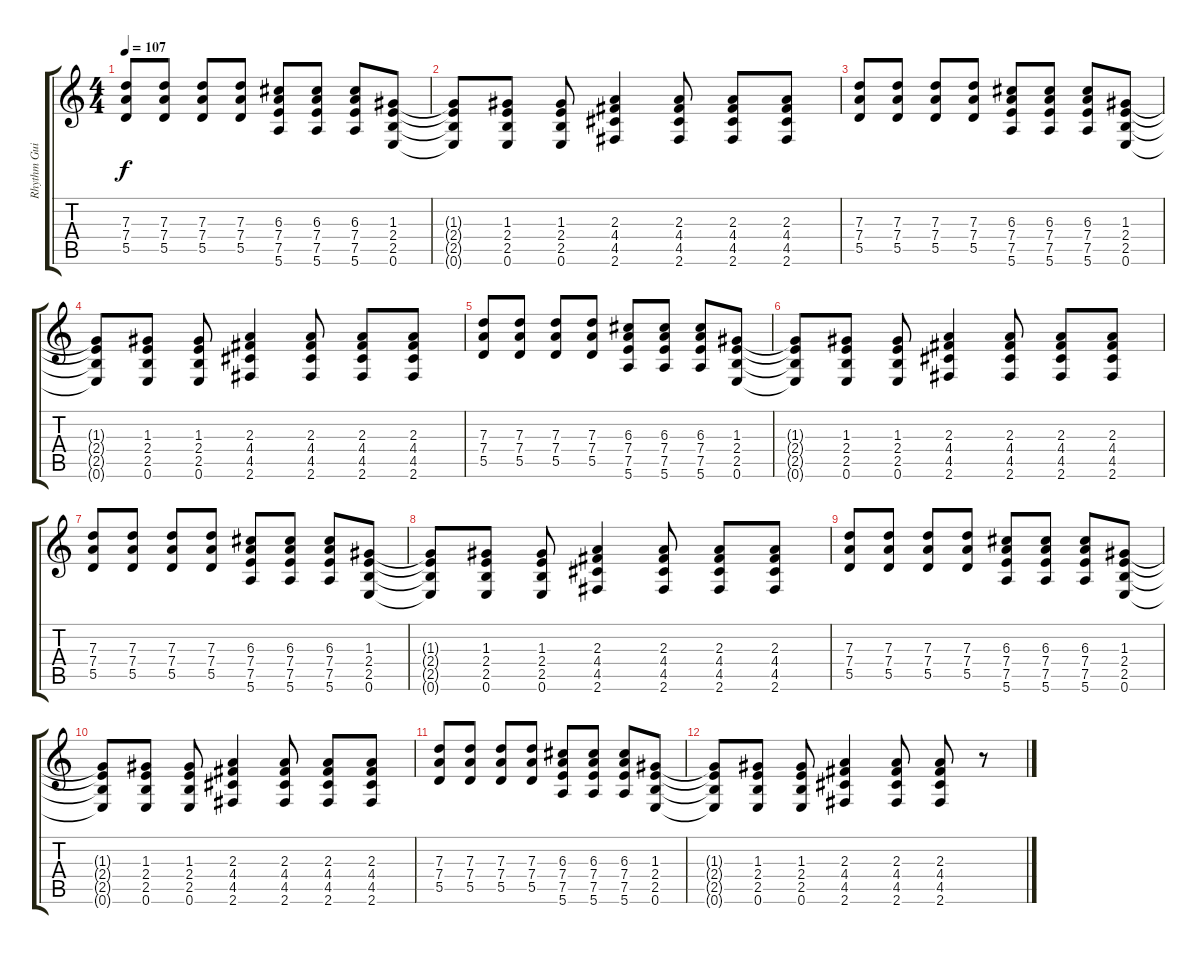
\track ("Rhythm Guitar" "Rhythm Gui") {instrument overdrivenguitar}
\staff {score tabs}
\tuning (E4 B3 G3 D3 A2 E2) {hide}
\ts (4 4)
\tempo 107
\clef g2
\ks c
(7.3 7.4 5.5).8{dy f} (7.3 7.4 5.5).8 (7.3 7.4 5.5).8 (7.3 7.4 5.5).8 (6.3 7.4 7.5 5.6).8 (6.3 7.4 7.5 5.6).8 (6.3 7.4 7.5 5.6).8 (1.3 2.4 2.5 0.6).8 |
(1.3{t} 2.4{t} 2.5{t} 0.6{t}).8 (1.3 2.4 2.5 0.6).8 (1.3 2.4 2.5 0.6).8 (2.3 4.4 4.5 2.6).4 (2.3 4.4 4.5 2.6).8 (2.3 4.4 4.5 2.6).8 (2.3 4.4 4.5 2.6).8 |
(7.3 7.4 5.5).8 (7.3 7.4 5.5).8 (7.3 7.4 5.5).8 (7.3 7.4 5.5).8 (6.3 7.4 7.5 5.6).8 (6.3 7.4 7.5 5.6).8 (6.3 7.4 7.5 5.6).8 (1.3 2.4 2.5 0.6).8 |
(1.3{t} 2.4{t} 2.5{t} 0.6{t}).8 (1.3 2.4 2.5 0.6).8 (1.3 2.4 2.5 0.6).8 (2.3 4.4 4.5 2.6).4 (2.3 4.4 4.5 2.6).8 (2.3 4.4 4.5 2.6).8 (2.3 4.4 4.5 2.6).8 |
(7.3 7.4 5.5).8 (7.3 7.4 5.5).8 (7.3 7.4 5.5).8 (7.3 7.4 5.5).8 (6.3 7.4 7.5 5.6).8 (6.3 7.4 7.5 5.6).8 (6.3 7.4 7.5 5.6).8 (1.3 2.4 2.5 0.6).8 |
(1.3{t} 2.4{t} 2.5{t} 0.6{t}).8 (1.3 2.4 2.5 0.6).8 (1.3 2.4 2.5 0.6).8 (2.3 4.4 4.5 2.6).4 (2.3 4.4 4.5 2.6).8 (2.3 4.4 4.5 2.6).8 (2.3 4.4 4.5 2.6).8 |
(7.3 7.4 5.5).8 (7.3 7.4 5.5).8 (7.3 7.4 5.5).8 (7.3 7.4 5.5).8 (6.3 7.4 7.5 5.6).8 (6.3 7.4 7.5 5.6).8 (6.3 7.4 7.5 5.6).8 (1.3 2.4 2.5 0.6).8 |
(1.3{t} 2.4{t} 2.5{t} 0.6{t}).8 (1.3 2.4 2.5 0.6).8 (1.3 2.4 2.5 0.6).8 (2.3 4.4 4.5 2.6).4 (2.3 4.4 4.5 2.6).8 (2.3 4.4 4.5 2.6).8 (2.3 4.4 4.5 2.6).8 |
(7.3 7.4 5.5).8 (7.3 7.4 5.5).8 (7.3 7.4 5.5).8 (7.3 7.4 5.5).8 (6.3 7.4 7.5 5.6).8 (6.3 7.4 7.5 5.6).8 (6.3 7.4 7.5 5.6).8 (1.3 2.4 2.5 0.6).8 |
(1.3{t} 2.4{t} 2.5{t} 0.6{t}).8 (1.3 2.4 2.5 0.6).8 (1.3 2.4 2.5 0.6).8 (2.3 4.4 4.5 2.6).4 (2.3 4.4 4.5 2.6).8 (2.3 4.4 4.5 2.6).8 (2.3 4.4 4.5 2.6).8 |
(7.3 7.4 5.5).8 (7.3 7.4 5.5).8 (7.3 7.4 5.5).8 (7.3 7.4 5.5).8 (6.3 7.4 7.5 5.6).8 (6.3 7.4 7.5 5.6).8 (6.3 7.4 7.5 5.6).8 (1.3 2.4 2.5 0.6).8 |
(1.3{t} 2.4{t} 2.5{t} 0.6{t}).8 (1.3 2.4 2.5 0.6).8 (1.3 2.4 2.5 0.6).8 (2.3 4.4 4.5 2.6).4 (2.3 4.4 4.5 2.6).8 (2.3 4.4 4.5 2.6).8 r.8
